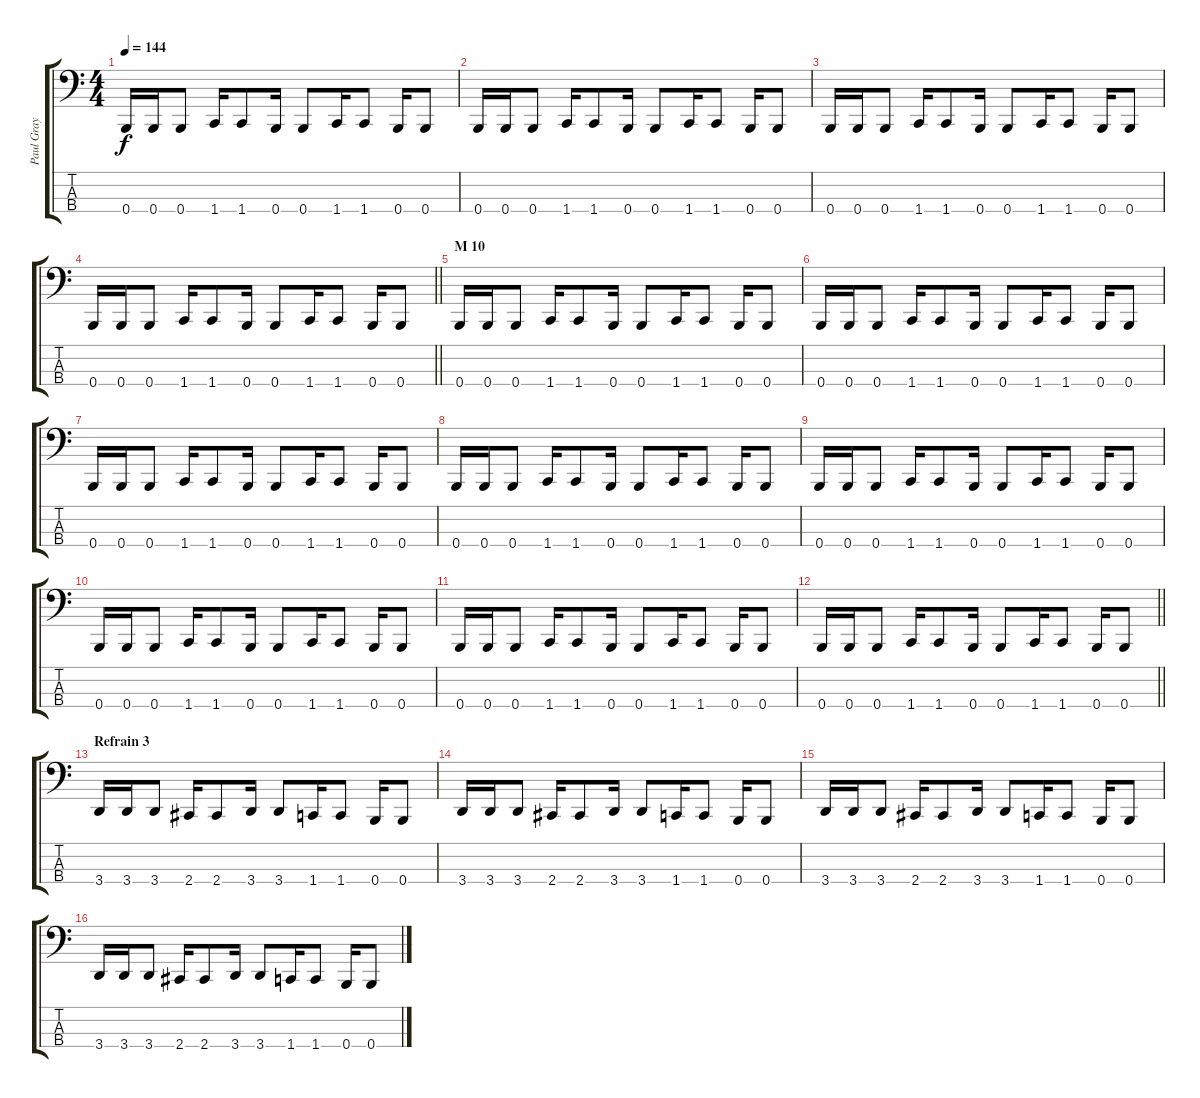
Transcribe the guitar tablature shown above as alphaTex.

\track ("Paul Gray" "Paul Gray") {instrument electricbasspick}
\staff {score tabs}
\tuning (E2 B1 Gb1 B0) {hide}
\ts (4 4)
\tempo 144
\clef f4
\ks c
0.4.16{dy f} 0.4.16 0.4.8 1.4.16 1.4.8 0.4.16 0.4.8 1.4.16 1.4.8 0.4.16 0.4.8 |
0.4.16 0.4.16 0.4.8 1.4.16 1.4.8 0.4.16 0.4.8 1.4.16 1.4.8 0.4.16 0.4.8 |
0.4.16 0.4.16 0.4.8 1.4.16 1.4.8 0.4.16 0.4.8 1.4.16 1.4.8 0.4.16 0.4.8 |
\barLineRight lightlight
0.4.16 0.4.16 0.4.8 1.4.16 1.4.8 0.4.16 0.4.8 1.4.16 1.4.8 0.4.16 0.4.8 |
\section ("" "M 10")
0.4.16 0.4.16 0.4.8 1.4.16 1.4.8 0.4.16 0.4.8 1.4.16 1.4.8 0.4.16 0.4.8 |
0.4.16 0.4.16 0.4.8 1.4.16 1.4.8 0.4.16 0.4.8 1.4.16 1.4.8 0.4.16 0.4.8 |
0.4.16 0.4.16 0.4.8 1.4.16 1.4.8 0.4.16 0.4.8 1.4.16 1.4.8 0.4.16 0.4.8 |
0.4.16 0.4.16 0.4.8 1.4.16 1.4.8 0.4.16 0.4.8 1.4.16 1.4.8 0.4.16 0.4.8 |
0.4.16 0.4.16 0.4.8 1.4.16 1.4.8 0.4.16 0.4.8 1.4.16 1.4.8 0.4.16 0.4.8 |
0.4.16 0.4.16 0.4.8 1.4.16 1.4.8 0.4.16 0.4.8 1.4.16 1.4.8 0.4.16 0.4.8 |
0.4.16 0.4.16 0.4.8 1.4.16 1.4.8 0.4.16 0.4.8 1.4.16 1.4.8 0.4.16 0.4.8 |
\barLineRight lightlight
0.4.16 0.4.16 0.4.8 1.4.16 1.4.8 0.4.16 0.4.8 1.4.16 1.4.8 0.4.16 0.4.8 |
\section ("" "Refrain 3")
3.4.16 3.4.16 3.4.8 2.4.16 2.4.8 3.4.16 3.4.8 1.4.16 1.4.8 0.4.16 0.4.8 |
3.4.16 3.4.16 3.4.8 2.4.16 2.4.8 3.4.16 3.4.8 1.4.16 1.4.8 0.4.16 0.4.8 |
3.4.16 3.4.16 3.4.8 2.4.16 2.4.8 3.4.16 3.4.8 1.4.16 1.4.8 0.4.16 0.4.8 |
3.4.16 3.4.16 3.4.8 2.4.16 2.4.8 3.4.16 3.4.8 1.4.16 1.4.8 0.4.16 0.4.8
